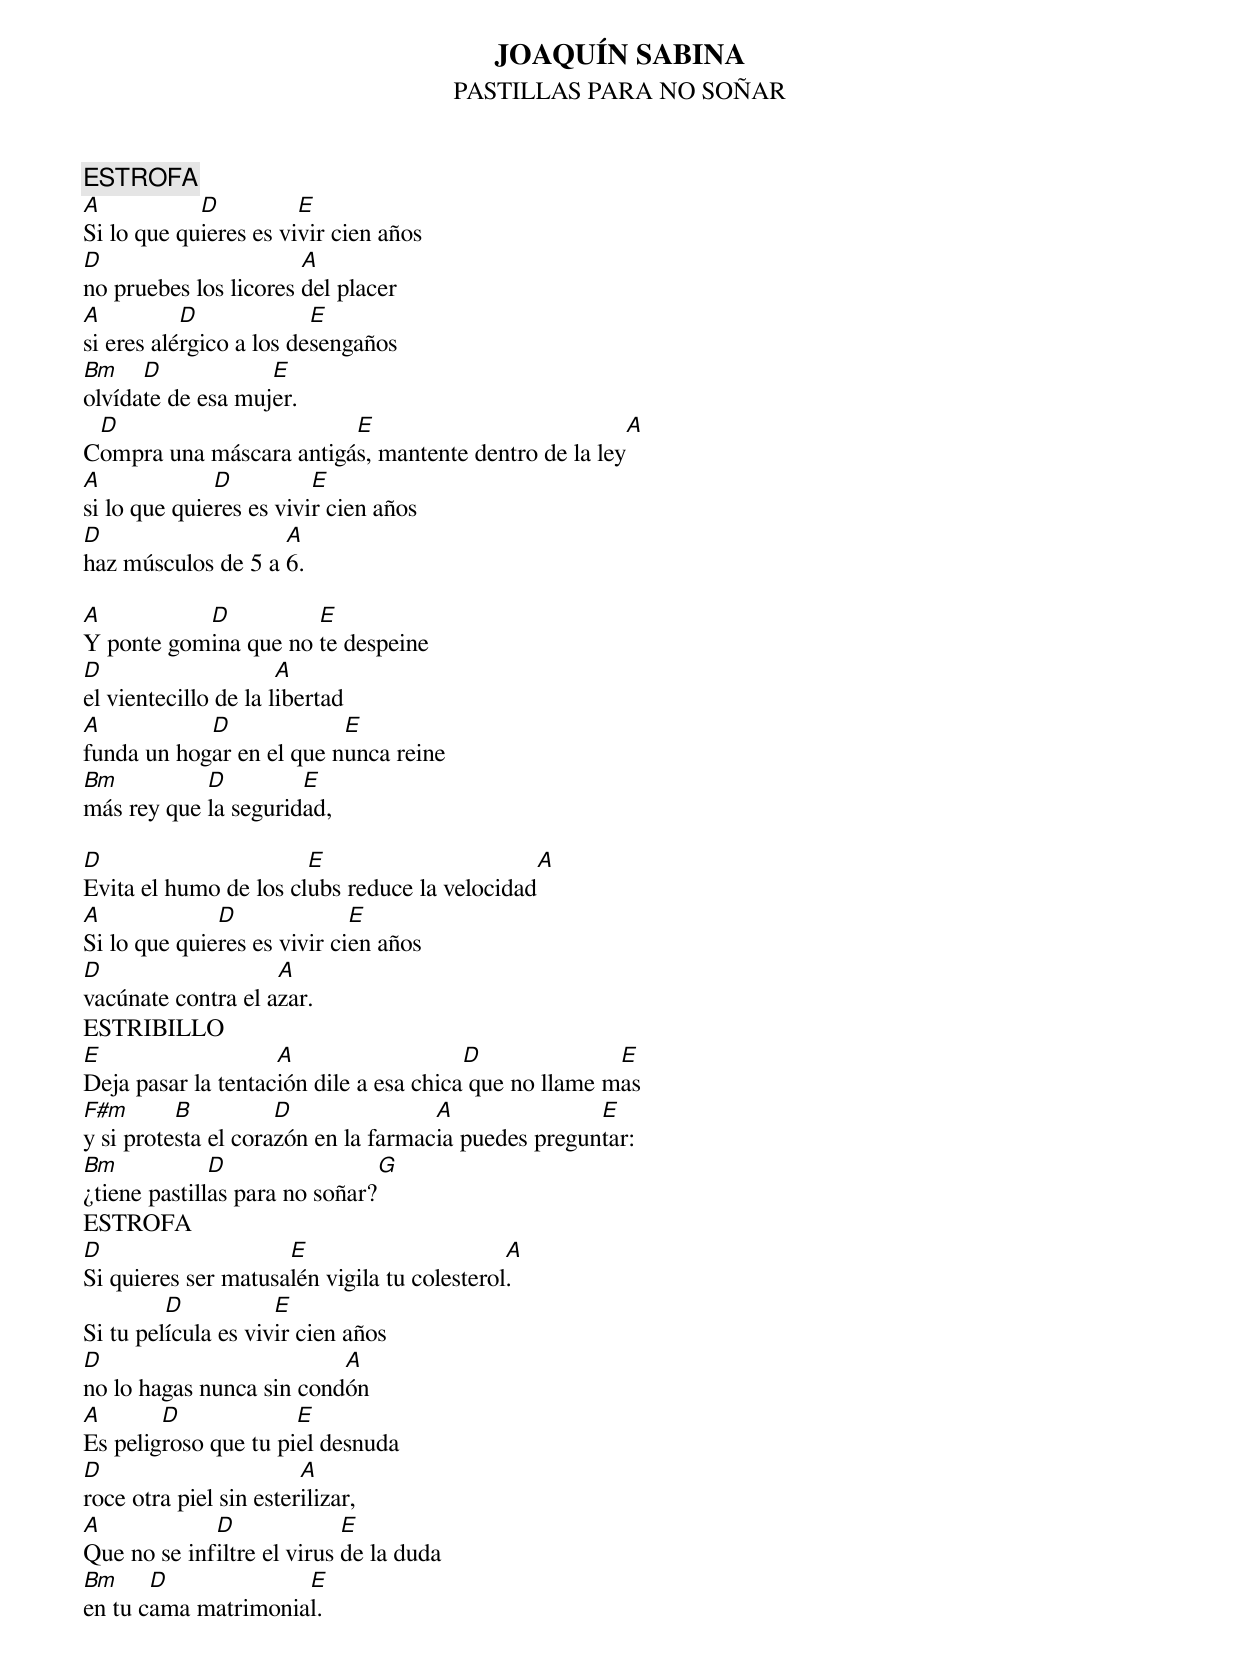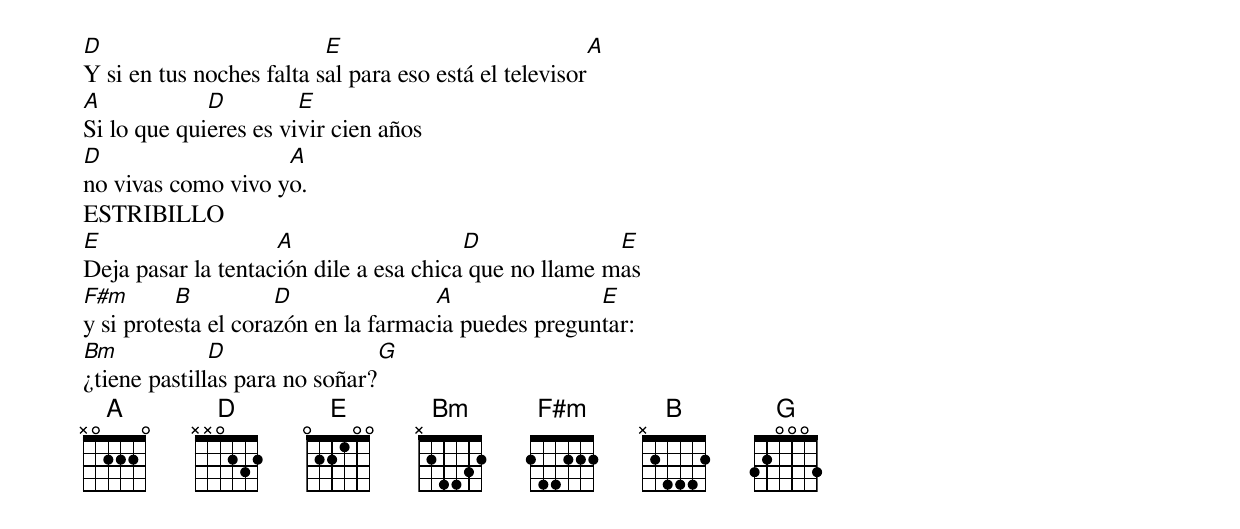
JOAQUÍN SABINA
PASTILLAS PARA NO SOÑAR
ESTROFA
A           D          E
Si lo que quieres es vivir cien años
D                      A
no pruebes los licores del placer
A          D             E
si eres alérgico a los desengaños
Bm    D            E
olvídate de esa mujer.
 D                       E		                    A
Compra una máscara antigás, mantente dentro de la ley
A             D          E
si lo que quieres es vivir cien años
D                   A
haz músculos de 5 a 6.

A          D          E
Y ponte gomina que no te despeine
D                     A
el vientecillo de la libertad
A           D             E
funda un hogar en el que nunca reine
Bm          D         E
más rey que la seguridad,

D                      E		            A
Evita el humo de los clubs reduce la velocidad
A             D              E
Si lo que quieres es vivir cien años
D                   A
vacúnate contra el azar.
ESTRIBILLO
E                   A		        D              E
Deja pasar la tentación dile a esa chica que no llame mas
F#m       B          D		     A               E
y si protesta el corazón en la farmacia puedes preguntar:
Bm            D                  G
¿tiene pastillas para no soñar?
ESTROFA
D                    E			     A
Si quieres ser matusalén vigila tu colesterol.
         D           E
Si tu película es vivir cien años
D                         A
no lo hagas nunca sin condón
A       D             E
Es peligroso que tu piel desnuda
D                       A
roce otra piel sin esterilizar,
A            D              E
Que no se infiltre el virus de la duda
Bm     D             E
en tu cama matrimonial.

D                         E		                A
Y si en tus noches falta sal para eso está el televisor
A            D         E
Si lo que quieres es vivir cien años
D                   A
no vivas como vivo yo.
ESTRIBILLO
E                   A		        D              E
Deja pasar la tentación dile a esa chica que no llame mas
F#m       B          D		     A               E
y si protesta el corazón en la farmacia puedes preguntar:
Bm            D                  G
¿tiene pastillas para no soñar?
